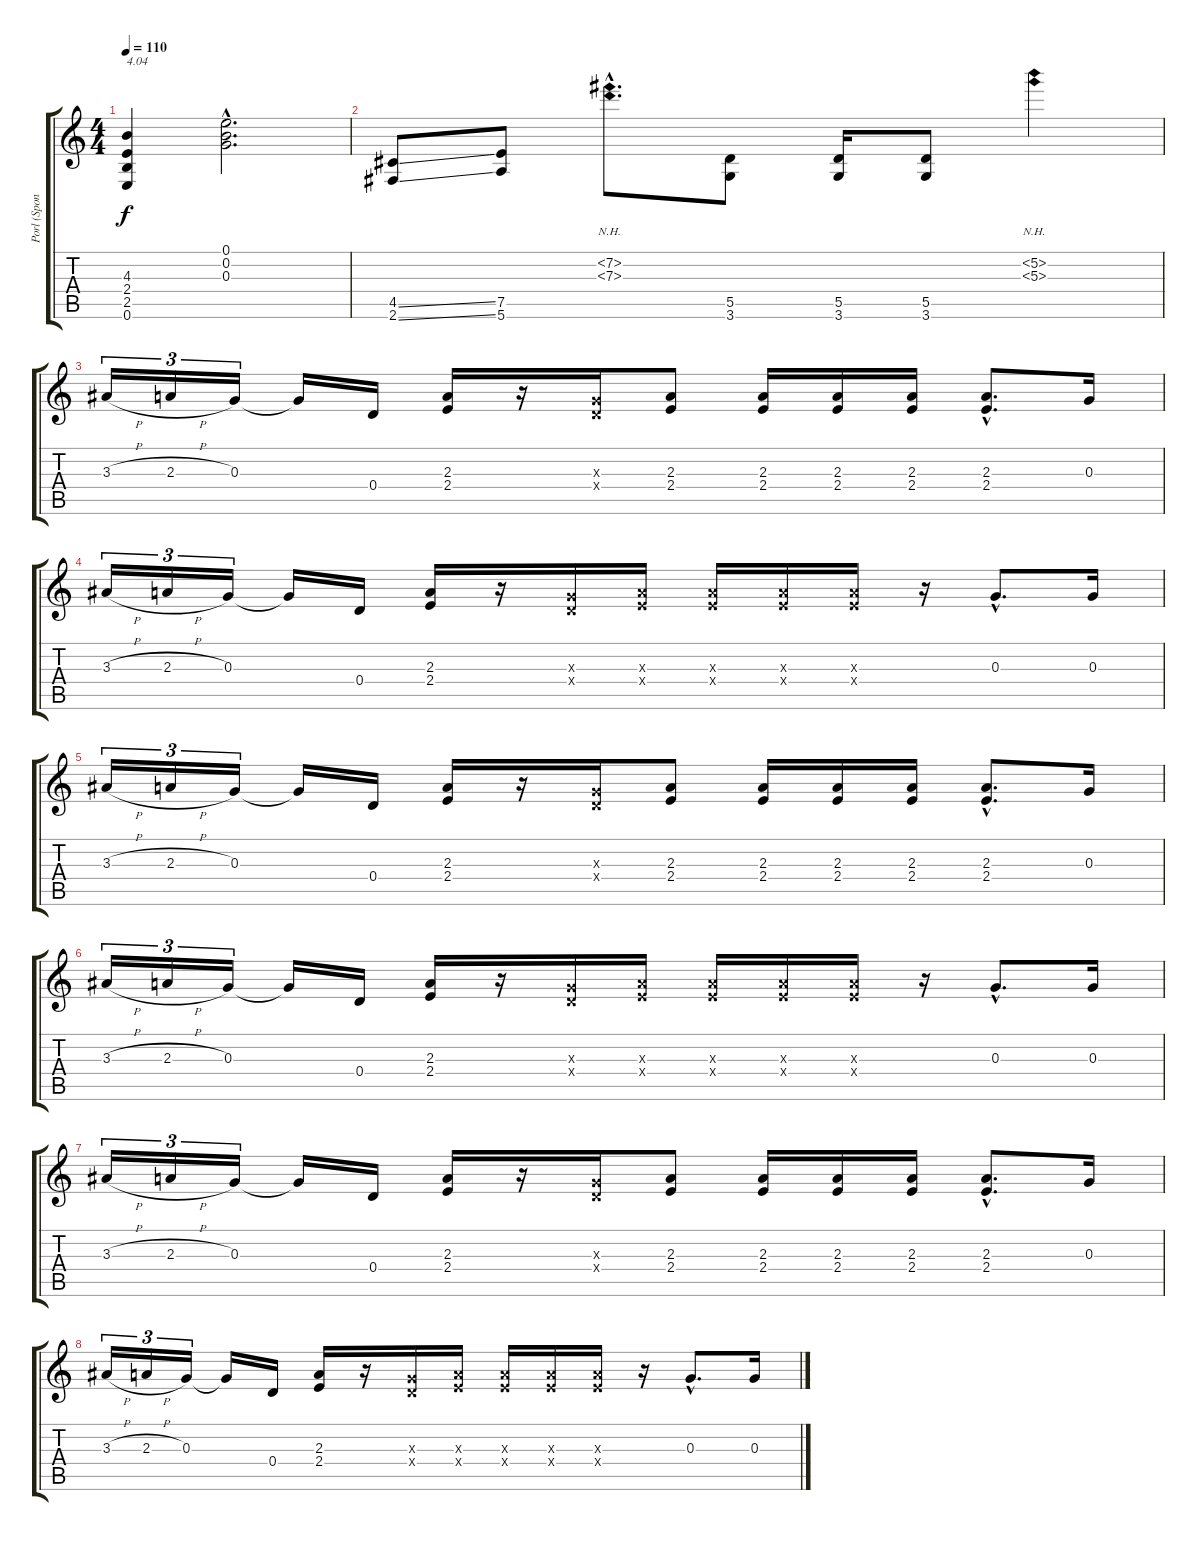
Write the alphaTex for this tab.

\track ("Porl (Spondylos)" "Porl (Spon") {instrument overdrivenguitar}
\staff {score tabs}
\tuning (E4 B3 G3 D3 A2 E2) {hide}
\ts (4 4)
\tempo 110
\clef g2
\ks c
(4.3 2.4 2.5 0.6).4{txt "4.04" dy f} (0.1{hac} 0.2{hac} 0.3{hac}).2{d} |
(4.5{ss} 2.6{ss}).8 (7.5 5.6).8 (7.2{nh hac} 7.3{nh hac}).8{d} (5.5 3.6).8 (5.5 3.6).16 (5.5 3.6).8 (5.2{nh} 5.3{nh}).4 |
3.3{h}.16{tu (3 2)} 2.3{h}.16{tu (3 2)} 0.3.16{tu (3 2)} 0.3{t}.16 0.4.16 (2.3 2.4).16 r.16 (0.3{x} 0.4{x}).16 (2.3 2.4).8 (2.3 2.4).16 (2.3 2.4).16 (2.3 2.4).16 (2.3{hac} 2.4{hac}).8{d} 0.3.16 |
3.3{h}.16{tu (3 2)} 2.3{h}.16{tu (3 2)} 0.3.16{tu (3 2)} 0.3{t}.16 0.4.16 (2.3 2.4).16 r.16 (0.3{x} 0.4{x}).16 (2.3{x} 2.4{x}).16 (2.3{x} 2.4{x}).16 (2.3{x} 2.4{x}).16 (2.3{x} 2.4{x}).16 r.16 0.3{hac}.8{d} 0.3.16 |
3.3{h}.16{tu (3 2)} 2.3{h}.16{tu (3 2)} 0.3.16{tu (3 2)} 0.3{t}.16 0.4.16 (2.3 2.4).16 r.16 (0.3{x} 0.4{x}).16 (2.3 2.4).8 (2.3 2.4).16 (2.3 2.4).16 (2.3 2.4).16 (2.3{hac} 2.4{hac}).8{d} 0.3.16 |
3.3{h}.16{tu (3 2)} 2.3{h}.16{tu (3 2)} 0.3.16{tu (3 2)} 0.3{t}.16 0.4.16 (2.3 2.4).16 r.16 (0.3{x} 0.4{x}).16 (2.3{x} 2.4{x}).16 (2.3{x} 2.4{x}).16 (2.3{x} 2.4{x}).16 (2.3{x} 2.4{x}).16 r.16 0.3{hac}.8{d} 0.3.16 |
3.3{h}.16{tu (3 2)} 2.3{h}.16{tu (3 2)} 0.3.16{tu (3 2)} 0.3{t}.16 0.4.16 (2.3 2.4).16 r.16 (0.3{x} 0.4{x}).16 (2.3 2.4).8 (2.3 2.4).16 (2.3 2.4).16 (2.3 2.4).16 (2.3{hac} 2.4{hac}).8{d} 0.3.16 |
3.3{h}.16{tu (3 2)} 2.3{h}.16{tu (3 2)} 0.3.16{tu (3 2)} 0.3{t}.16 0.4.16 (2.3 2.4).16 r.16 (0.3{x} 0.4{x}).16 (2.3{x} 2.4{x}).16 (2.3{x} 2.4{x}).16 (2.3{x} 2.4{x}).16 (2.3{x} 2.4{x}).16 r.16 0.3{hac}.8{d} 0.3.16
